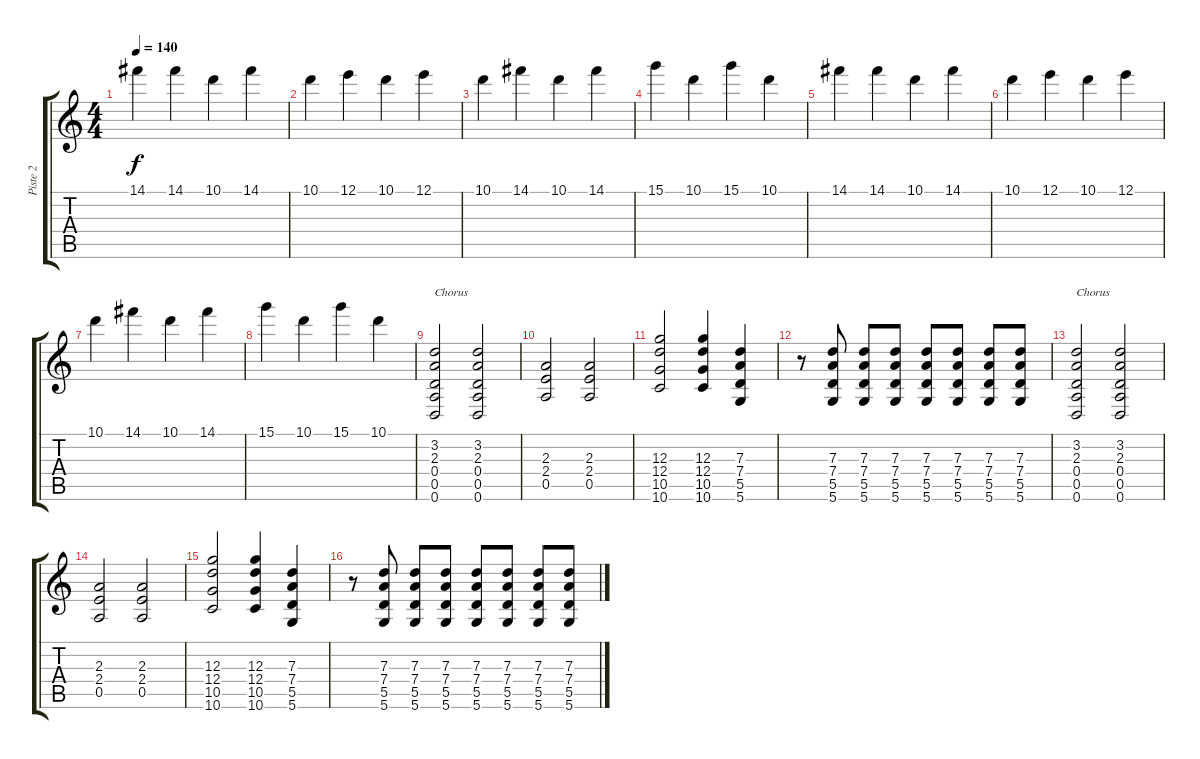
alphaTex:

\track ("Piste 2" "Piste 2") {instrument distortionguitar}
\staff {score tabs}
\tuning (E4 B3 G3 D3 A2 D2) {hide}
\ts (4 4)
\tempo 140
\clef g2
\ks c
14.1.4{dy f} 14.1.4 10.1.4 14.1.4 |
10.1.4 12.1.4 10.1.4 12.1.4 |
10.1.4 14.1.4 10.1.4 14.1.4 |
15.1.4 10.1.4 15.1.4 10.1.4 |
14.1.4 14.1.4 10.1.4 14.1.4 |
10.1.4 12.1.4 10.1.4 12.1.4 |
10.1.4 14.1.4 10.1.4 14.1.4 |
15.1.4 10.1.4 15.1.4 10.1.4 |
(3.2 2.3 0.4 0.5 0.6).2{txt "Chorus"} (3.2 2.3 0.4 0.5 0.6).2 |
(2.3 2.4 0.5).2 (2.3 2.4 0.5).2 |
(12.3 12.4 10.5 10.6).2 (12.3 12.4 10.5 10.6).4 (7.3 7.4 5.5 5.6).4 |
r.8 (7.3 7.4 5.5 5.6).8 (7.3 7.4 5.5 5.6).8 (7.3 7.4 5.5 5.6).8 (7.3 7.4 5.5 5.6).8 (7.3 7.4 5.5 5.6).8 (7.3 7.4 5.5 5.6).8 (7.3 7.4 5.5 5.6).8 |
(3.2 2.3 0.4 0.5 0.6).2{txt "Chorus"} (3.2 2.3 0.4 0.5 0.6).2 |
(2.3 2.4 0.5).2 (2.3 2.4 0.5).2 |
(12.3 12.4 10.5 10.6).2 (12.3 12.4 10.5 10.6).4 (7.3 7.4 5.5 5.6).4 |
r.8 (7.3 7.4 5.5 5.6).8 (7.3 7.4 5.5 5.6).8 (7.3 7.4 5.5 5.6).8 (7.3 7.4 5.5 5.6).8 (7.3 7.4 5.5 5.6).8 (7.3 7.4 5.5 5.6).8 (7.3 7.4 5.5 5.6).8
